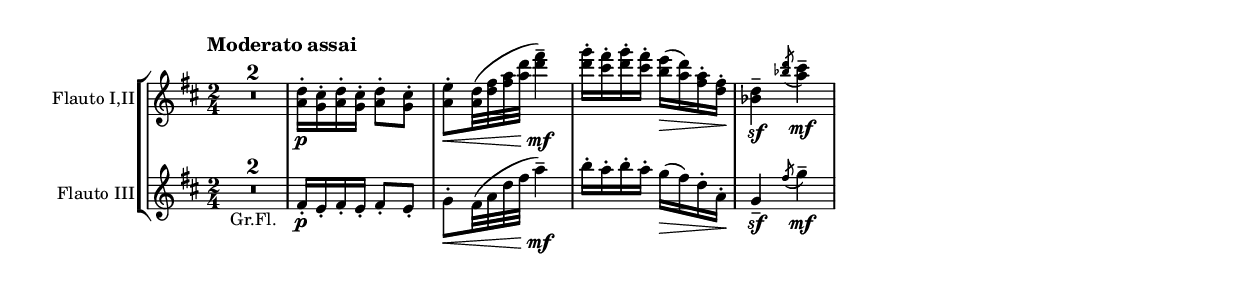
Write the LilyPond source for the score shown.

% Do not edit this file; it is automatically
% generated from Documentation/snippets/new
% This file is in the public domain.
%% Note: this file works from version 2.12.0
\version "2.13.20"
#(set-global-staff-size 15)
\paper {
  line-width = 16\cm
  indent = 0\cm
}

% NR 2.whatever  Wind

\header {
  lsrtags = "headwords"
  texidoc = ""
  doctitle = "headword"
} % begin verbatim


% Tchaikovsky
% Nutcracker Suite, VII Dance of the Merlitons
\score {
  \new StaffGroup <<
    \new Staff \relative c'' {
      \set Staff.instrumentName = "Flauto I,II"
      \once \override Score.RehearsalMark #'self-alignment-X = #-1
      \once \override Score.RehearsalMark #'break-align-symbols =
#'(time-signature)
      \once \override Score.TimeSignature
#'break-align-anchor-alignment = #LEFT
      \once \override Score.RehearsalMark #'padding = #4
      \mark \markup \large \bold {Moderato assai}
      \key d \major
      \time 2/4
      \compressFullBarRests
      R2*2
      <d a>16-.\p <cis g>-. <d a>-. <cis g>-. <d a>8-. <cis g>-.
      <e a,>-.\< <d a>32( <fis d> <a fis> <d a> <fis d>4--)\mf
      <g d>16-. <fis cis>-. <g d>-. <fis cis>-.
        <e b>(\> <d a>) <a fis>-. <fis d>-.\!
      <d bes>4--\sf \acciaccatura {<d' bes>8} <cis a>4--\mf
    }
    \new Staff \relative c' {
      \set Staff.instrumentName = "Flauto III"
      \key d \major
      \time 2/4
      \compressFullBarRests
      R2*2_\markup{Gr.Fl.}
      fis16-.\p e-. fis-. e-. fis8-. e-.
      g8-.\< fis32( a d fis a4--)\mf
      b16-. a-. b-. a-. g(\> fis) d-. a-.\!
      g4--\sf \acciaccatura fis'8 g4--\mf
    }
  >>
}

